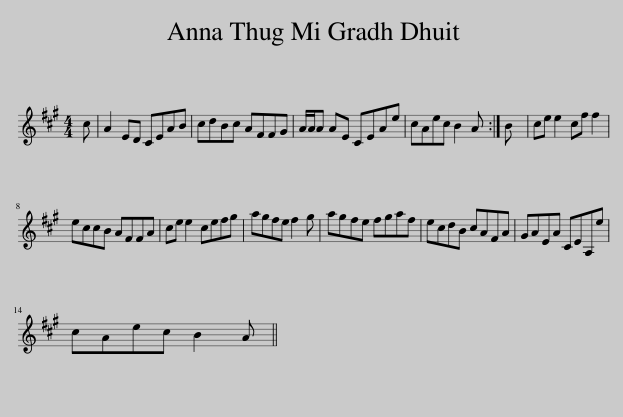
X:1
L:1/8
M:4/4
I:linebreak $
K:A
V:1 treble
V:1
 c | A2 ED CEAB | cdBc AFFG | A/A/A AE CEAe | cAec B2 A :| %5
 B | ce e2 cf f2 |$ eccB AFFA | ce e2 cefg | agfe f2 g | %10
 agfe fgaf | ecdB cAFA | GAEA CEA,e |$ cAec B2 A || %14
